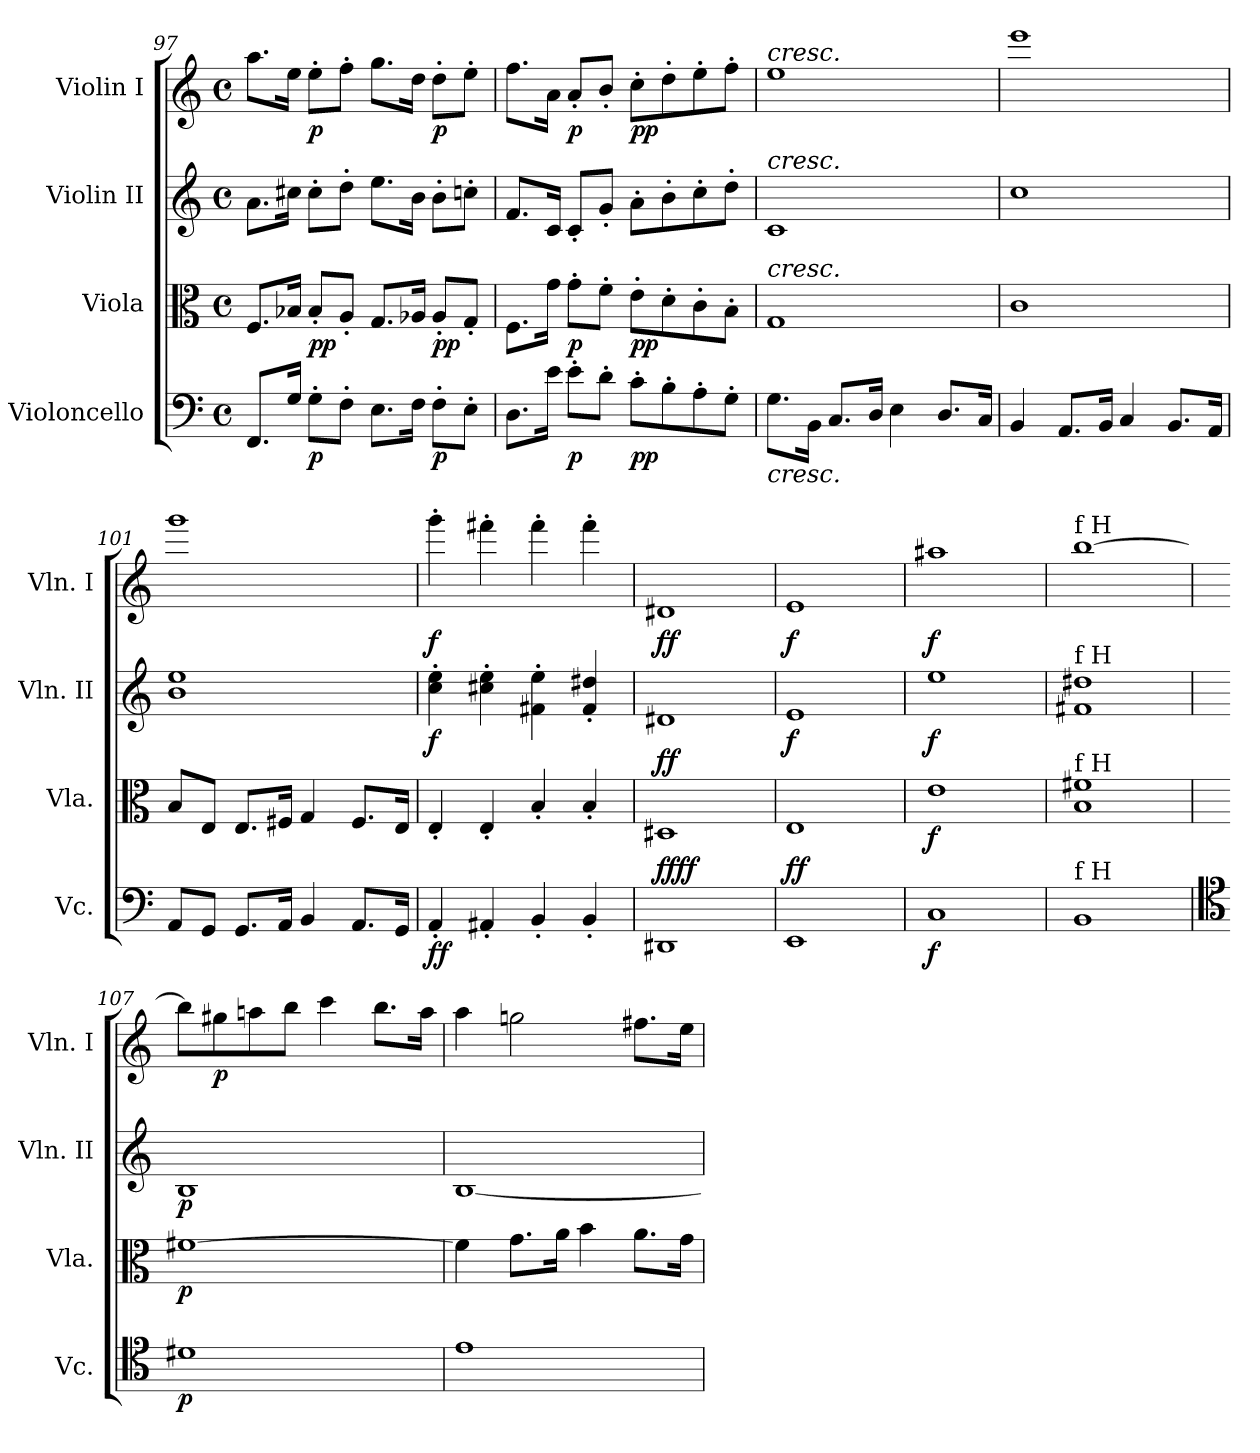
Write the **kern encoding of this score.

**kern	**dynam	**kern	**dynam	**kern	**dynam	**kern	**dynam
*part4	*part4	*part3	*part3	*part2	*part2	*part1	*part1
*staff4	*staff4	*staff3	*staff3	*staff2	*staff2	*staff1	*staff1
*I"Violoncello	*	*I"Viola	*	*I"Violin II	*	*I"Violin I	*
*I'Vc.	*	*I'Vla.	*	*I'Vln. II	*	*I'Vln. I	*
*clefF4	*	*clefC3	*	*clefG2	*	*clefG2	*
*k[]	*	*k[]	*	*k[]	*	*k[]	*
*M4/4	*	*M4/4	*	*M4/4	*	*M4/4	*
*met(c)	*	*met(c)	*	*met(c)	*	*met(c)	*
=97	=97	=97	=97	=97	=97	=97	=97
8.FF/L	.	8.F/L	.	8.a\L	.	8.aa\L	.
16G/Jk	.	16B-X/Jk	.	16cc#X\Jk	.	16ee\Jk	.
!	!LO:DY:b	!	!LO:DY:b	!	!	!	!
!	!	!	!LO:DY:n=1:b	!	!	!	!LO:DY:b
8G'\L	p	8B-'/L	p p	8cc#'\L	.	8ee'\L	p
8F'\J	.	8A'/J	.	8dd'\J	.	8ff'\J	.
8.E\L	.	8.G/L	.	8.ee\L	.	8.gg\L	.
16F\Jk	.	16A-X/Jk	.	16b\Jk	.	16dd\Jk	.
!	!LO:DY:b	!	!LO:DY:n=2:b	!	!	!	!
!	!	!	!LO:DY:n=3:b	!	!	!	!LO:DY:b
8F'\L	p	8A-'/L	p p	8b'\L	.	8dd'\L	p
8E'\J	.	8G'/J	.	8ccn'\J	.	8ee'\J	.
!!LO:PB:g=z
=98	=98	=98	=98	=98	=98	=98	=98
8.D\L	.	8.F\L	.	8.f/L	.	8.ff\L	.
16e\Jk	.	16g\Jk	.	16c/Jk	.	16a\Jk	.
!	!LO:DY:b	!	!LO:DY:b	!	!	!	!LO:DY:b
8e'\L	p	8g'\L	p	8c'/L	.	8a'/L	p
8d'\J	.	8f'\J	.	8g'/J	.	8b'/J	.
!	!LO:DY:b	!	!LO:DY:b	!	!	!	!LO:DY:b
8c'\L	pp	8e'\L	pp	8a'\L	.	8cc'\L	pp
8B'\	.	8d'\	.	8b'\	.	8dd'\	.
8A'\	.	8c'\	.	8cc'\	.	8ee'\	.
8G'\J	.	8B'\J	.	8dd'\J	.	8ff'\J	.
!!LO:PB:g=z
=99	=99	=99	=99	=99	=99	=99	=99
!	!	!	!	!	!	!LO:TX:a:i:t=cresc.	!
!	!	!	!	!LO:TX:a:i:t=cresc.	!	!	!
!	!	!LO:TX:a:i:t=cresc.	!	!	!	!	!
!LO:TX:b:i:t=cresc.	!	!	!	!	!	!	!
8.G\L	.	1G	.	1c	.	1ee	.
16BB\Jk	.	.	.	.	.	.	.
8.C/L	.	.	.	.	.	.	.
16D/Jk	.	.	.	.	.	.	.
4E\	.	.	.	.	.	.	.
8.D/L	.	.	.	.	.	.	.
16C/Jk	.	.	.	.	.	.	.
=100	=100	=100	=100	=100	=100	=100	=100
4BB/	.	1c	.	1cc	.	1eee	.
8.AA/L	.	.	.	.	.	.	.
16BB/Jk	.	.	.	.	.	.	.
4C/	.	.	.	.	.	.	.
8.BB/L	.	.	.	.	.	.	.
16AA/Jk	.	.	.	.	.	.	.
=101	=101	=101	=101	=101	=101	=101	=101
8AA/L	.	8B/L	.	1b 1ee	.	1ggg	.
8GG/J	.	8E/J	.	.	.	.	.
8.GG/L	.	8.E/L	.	.	.	.	.
16AA/Jk	.	16F#X/Jk	.	.	.	.	.
4BB/	.	4G/	.	.	.	.	.
8.AA/L	.	8.F#/L	.	.	.	.	.
16GG/Jk	.	16E/Jk	.	.	.	.	.
=102	=102	=102	=102	=102	=102	=102	=102
!	!LO:DY:b	!	!	!	!	!	!
!	!LO:DY:n=1:b	!	!	!	!LO:DY:b	!	!LO:DY:b
4AA'/	f f	4E'/	.	4cc\' 4ee\'	f	4ggg'\	f
4AA#X'/	.	4E'/	.	4cc#X\' 4ee\'	.	4fff#X'\	.
4BB'/	.	4B'/	.	4f#X\' 4ee\'	.	4fff#'\	.
4BB'/	.	4B'/	.	4f#/' 4dd#X/'	.	4fff#'\	.
=103	=103	=103	=103	=103	=103	=103	=103
!	!LO:DY:b	!	!	!	!	!	!
!	!LO:DY:n=1:a	!	!LO:DY:a	!	!	!	!LO:DY:b
1DD#X	ff ff	1D#X	ff	1d#X	.	1d#X	ff
=104	=104	=104	=104	=104	=104	=104	=104
!	!LO:DY:b	!	!	!	!	!	!
!	!LO:DY:n=1:a	!	!	!	!LO:DY:b	!	!LO:DY:b
1EE	f f	1E	.	1e	f	1e	f
!!LO:LB:g=z
=105	=105	=105	=105	=105	=105	=105	=105
!	!LO:DY:b	!	!LO:DY:b	!	!LO:DY:b	!	!LO:DY:b
1C	f	1e	f	1ee	f	1aa#X	f
=106	=106	=106	=106	=106	=106	=106	=106
!	!	!	!	!	!	!LO:TX:a:t=f H	!
!	!	!	!	!LO:TX:a:t=f H	!	!	!
!	!	!LO:TX:a:t=f H	!	!	!	!	!
!LO:TX:a:t=f H	!	!	!	!	!	!	!
1BB	.	1B 1f#X	.	1f#X 1dd#X	.	[1bb	.
=107	=107	=107	=107	=107	=107	=107	=107
*clefC4	*	*	*	*	*	*	*
!	!LO:DY:b	!	!LO:DY:b	!	!LO:DY:b	!	!
1d#X	p	[1f#X	p	1B	p	8bb\L]	.
!	!	!	!	!	!	!	!LO:DY:b
.	.	.	.	.	.	8gg#X\	p
.	.	.	.	.	.	8aan\	.
.	.	.	.	.	.	8bb\J	.
.	.	.	.	.	.	4ccc\	.
.	.	.	.	.	.	8.bb\L	.
.	.	.	.	.	.	16aa\Jk	.
=108	=108	=108	=108	=108	=108	=108	=108
1e	.	4f#\]	.	[1B	.	4aa\	.
.	.	8.g\L	.	.	.	2ggn\	.
.	.	16a\Jk	.	.	.	.	.
.	.	4b\	.	.	.	.	.
.	.	8.a\L	.	.	.	8.ff#X\L	.
.	.	16g\Jk	.	.	.	16ee\Jk	.
=	=	=	=	=	=	=	=
*-	*-	*-	*-	*-	*-	*-	*-
